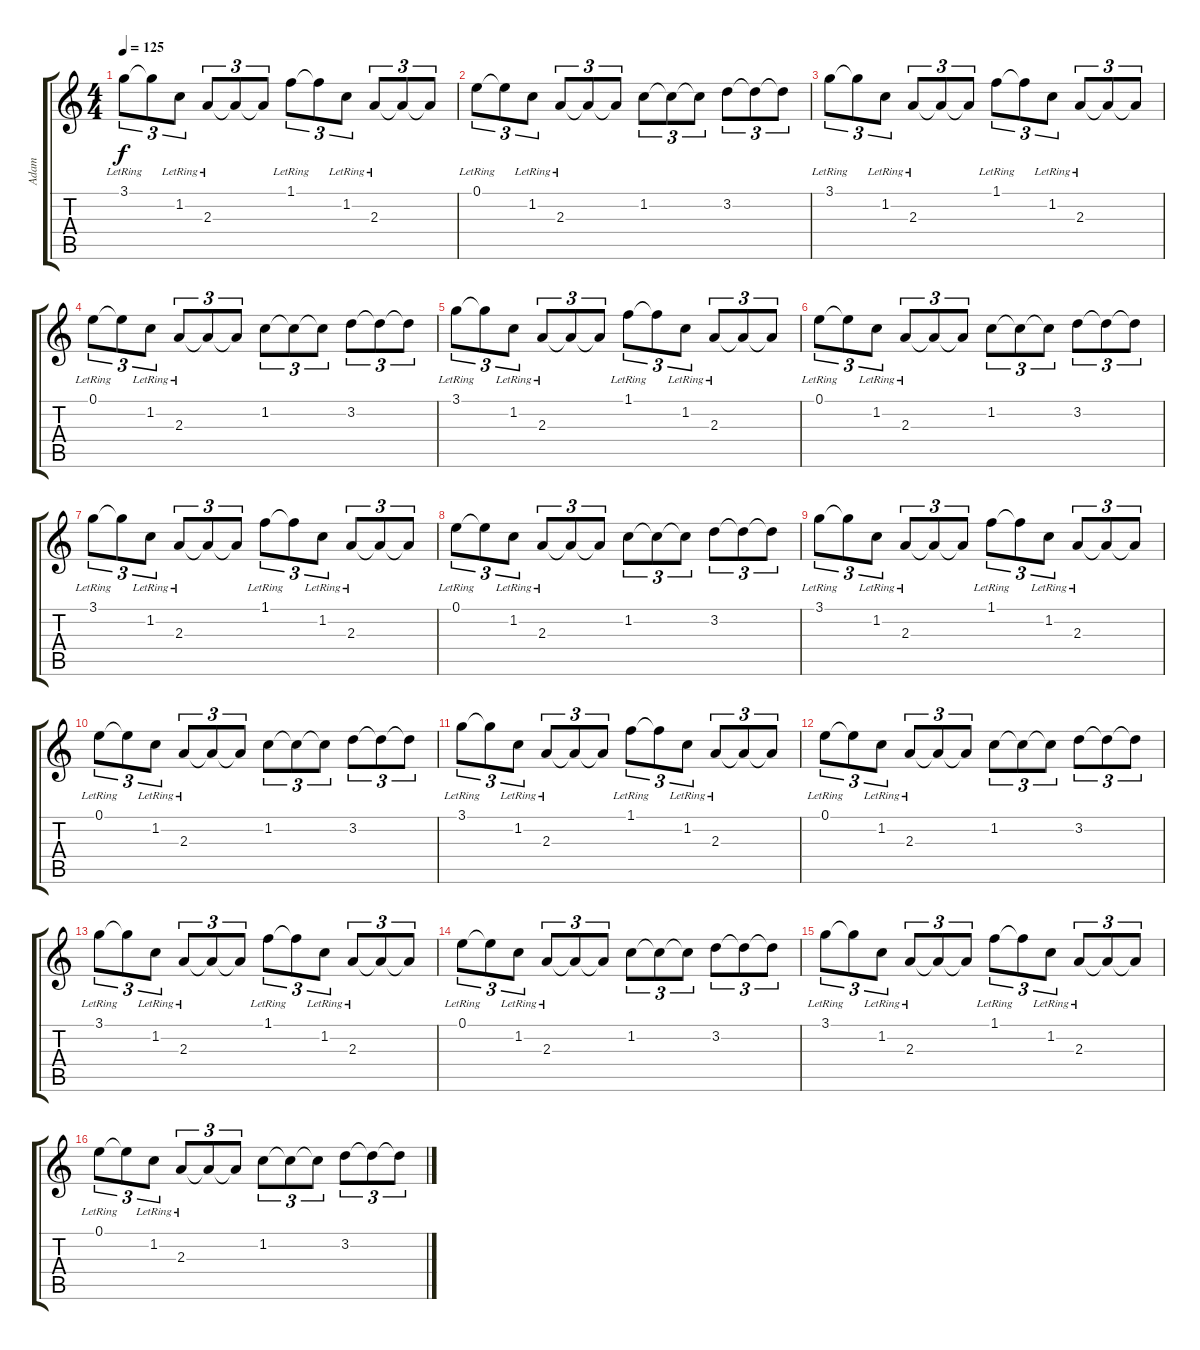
\track ("Adam" "Adam") {instrument electricguitarjazz}
\staff {score tabs}
\tuning (E4 B3 G3 D3 A2 D2) {hide}
\ts (4 4)
\tempo 125
\clef g2
\ks c
3.1{lr}.8{tu (3 2) dy f} 3.1{t}.8{tu (3 2)} 1.2{lr}.8{tu (3 2)} 2.3{lr}.8{tu (3 2)} 2.3{t}.8{tu (3 2)} 2.3{t}.8{tu (3 2)} 1.1{lr}.8{tu (3 2)} 1.1{t}.8{tu (3 2)} 1.2{lr}.8{tu (3 2)} 2.3{lr}.8{tu (3 2)} 2.3{t}.8{tu (3 2)} 2.3{t}.8{tu (3 2)} |
0.1{lr}.8{tu (3 2)} 0.1{t}.8{tu (3 2)} 1.2{lr}.8{tu (3 2)} 2.3{lr}.8{tu (3 2)} 2.3{t}.8{tu (3 2)} 2.3{t}.8{tu (3 2)} 1.2.8{tu (3 2)} 1.2{t}.8{tu (3 2)} 1.2{t}.8{tu (3 2)} 3.2.8{tu (3 2)} 3.2{t}.8{tu (3 2)} 3.2{t}.8{tu (3 2)} |
3.1{lr}.8{tu (3 2)} 3.1{t}.8{tu (3 2)} 1.2{lr}.8{tu (3 2)} 2.3{lr}.8{tu (3 2)} 2.3{t}.8{tu (3 2)} 2.3{t}.8{tu (3 2)} 1.1{lr}.8{tu (3 2)} 1.1{t}.8{tu (3 2)} 1.2{lr}.8{tu (3 2)} 2.3{lr}.8{tu (3 2)} 2.3{t}.8{tu (3 2)} 2.3{t}.8{tu (3 2)} |
0.1{lr}.8{tu (3 2)} 0.1{t}.8{tu (3 2)} 1.2{lr}.8{tu (3 2)} 2.3{lr}.8{tu (3 2)} 2.3{t}.8{tu (3 2)} 2.3{t}.8{tu (3 2)} 1.2.8{tu (3 2)} 1.2{t}.8{tu (3 2)} 1.2{t}.8{tu (3 2)} 3.2.8{tu (3 2)} 3.2{t}.8{tu (3 2)} 3.2{t}.8{tu (3 2)} |
3.1{lr}.8{tu (3 2)} 3.1{t}.8{tu (3 2)} 1.2{lr}.8{tu (3 2)} 2.3{lr}.8{tu (3 2)} 2.3{t}.8{tu (3 2)} 2.3{t}.8{tu (3 2)} 1.1{lr}.8{tu (3 2)} 1.1{t}.8{tu (3 2)} 1.2{lr}.8{tu (3 2)} 2.3{lr}.8{tu (3 2)} 2.3{t}.8{tu (3 2)} 2.3{t}.8{tu (3 2)} |
0.1{lr}.8{tu (3 2)} 0.1{t}.8{tu (3 2)} 1.2{lr}.8{tu (3 2)} 2.3{lr}.8{tu (3 2)} 2.3{t}.8{tu (3 2)} 2.3{t}.8{tu (3 2)} 1.2.8{tu (3 2)} 1.2{t}.8{tu (3 2)} 1.2{t}.8{tu (3 2)} 3.2.8{tu (3 2)} 3.2{t}.8{tu (3 2)} 3.2{t}.8{tu (3 2)} |
3.1{lr}.8{tu (3 2)} 3.1{t}.8{tu (3 2)} 1.2{lr}.8{tu (3 2)} 2.3{lr}.8{tu (3 2)} 2.3{t}.8{tu (3 2)} 2.3{t}.8{tu (3 2)} 1.1{lr}.8{tu (3 2)} 1.1{t}.8{tu (3 2)} 1.2{lr}.8{tu (3 2)} 2.3{lr}.8{tu (3 2)} 2.3{t}.8{tu (3 2)} 2.3{t}.8{tu (3 2)} |
0.1{lr}.8{tu (3 2)} 0.1{t}.8{tu (3 2)} 1.2{lr}.8{tu (3 2)} 2.3{lr}.8{tu (3 2)} 2.3{t}.8{tu (3 2)} 2.3{t}.8{tu (3 2)} 1.2.8{tu (3 2)} 1.2{t}.8{tu (3 2)} 1.2{t}.8{tu (3 2)} 3.2.8{tu (3 2)} 3.2{t}.8{tu (3 2)} 3.2{t}.8{tu (3 2)} |
3.1{lr}.8{tu (3 2)} 3.1{t}.8{tu (3 2)} 1.2{lr}.8{tu (3 2)} 2.3{lr}.8{tu (3 2)} 2.3{t}.8{tu (3 2)} 2.3{t}.8{tu (3 2)} 1.1{lr}.8{tu (3 2)} 1.1{t}.8{tu (3 2)} 1.2{lr}.8{tu (3 2)} 2.3{lr}.8{tu (3 2)} 2.3{t}.8{tu (3 2)} 2.3{t}.8{tu (3 2)} |
0.1{lr}.8{tu (3 2)} 0.1{t}.8{tu (3 2)} 1.2{lr}.8{tu (3 2)} 2.3{lr}.8{tu (3 2)} 2.3{t}.8{tu (3 2)} 2.3{t}.8{tu (3 2)} 1.2.8{tu (3 2)} 1.2{t}.8{tu (3 2)} 1.2{t}.8{tu (3 2)} 3.2.8{tu (3 2)} 3.2{t}.8{tu (3 2)} 3.2{t}.8{tu (3 2)} |
3.1{lr}.8{tu (3 2)} 3.1{t}.8{tu (3 2)} 1.2{lr}.8{tu (3 2)} 2.3{lr}.8{tu (3 2)} 2.3{t}.8{tu (3 2)} 2.3{t}.8{tu (3 2)} 1.1{lr}.8{tu (3 2)} 1.1{t}.8{tu (3 2)} 1.2{lr}.8{tu (3 2)} 2.3{lr}.8{tu (3 2)} 2.3{t}.8{tu (3 2)} 2.3{t}.8{tu (3 2)} |
0.1{lr}.8{tu (3 2)} 0.1{t}.8{tu (3 2)} 1.2{lr}.8{tu (3 2)} 2.3{lr}.8{tu (3 2)} 2.3{t}.8{tu (3 2)} 2.3{t}.8{tu (3 2)} 1.2.8{tu (3 2)} 1.2{t}.8{tu (3 2)} 1.2{t}.8{tu (3 2)} 3.2.8{tu (3 2)} 3.2{t}.8{tu (3 2)} 3.2{t}.8{tu (3 2)} |
3.1{lr}.8{tu (3 2)} 3.1{t}.8{tu (3 2)} 1.2{lr}.8{tu (3 2)} 2.3{lr}.8{tu (3 2)} 2.3{t}.8{tu (3 2)} 2.3{t}.8{tu (3 2)} 1.1{lr}.8{tu (3 2)} 1.1{t}.8{tu (3 2)} 1.2{lr}.8{tu (3 2)} 2.3{lr}.8{tu (3 2)} 2.3{t}.8{tu (3 2)} 2.3{t}.8{tu (3 2)} |
0.1{lr}.8{tu (3 2)} 0.1{t}.8{tu (3 2)} 1.2{lr}.8{tu (3 2)} 2.3{lr}.8{tu (3 2)} 2.3{t}.8{tu (3 2)} 2.3{t}.8{tu (3 2)} 1.2.8{tu (3 2)} 1.2{t}.8{tu (3 2)} 1.2{t}.8{tu (3 2)} 3.2.8{tu (3 2)} 3.2{t}.8{tu (3 2)} 3.2{t}.8{tu (3 2)} |
3.1{lr}.8{tu (3 2)} 3.1{t}.8{tu (3 2)} 1.2{lr}.8{tu (3 2)} 2.3{lr}.8{tu (3 2)} 2.3{t}.8{tu (3 2)} 2.3{t}.8{tu (3 2)} 1.1{lr}.8{tu (3 2)} 1.1{t}.8{tu (3 2)} 1.2{lr}.8{tu (3 2)} 2.3{lr}.8{tu (3 2)} 2.3{t}.8{tu (3 2)} 2.3{t}.8{tu (3 2)} |
0.1{lr}.8{tu (3 2)} 0.1{t}.8{tu (3 2)} 1.2{lr}.8{tu (3 2)} 2.3{lr}.8{tu (3 2)} 2.3{t}.8{tu (3 2)} 2.3{t}.8{tu (3 2)} 1.2.8{tu (3 2)} 1.2{t}.8{tu (3 2)} 1.2{t}.8{tu (3 2)} 3.2.8{tu (3 2)} 3.2{t}.8{tu (3 2)} 3.2{t}.8{tu (3 2)}
